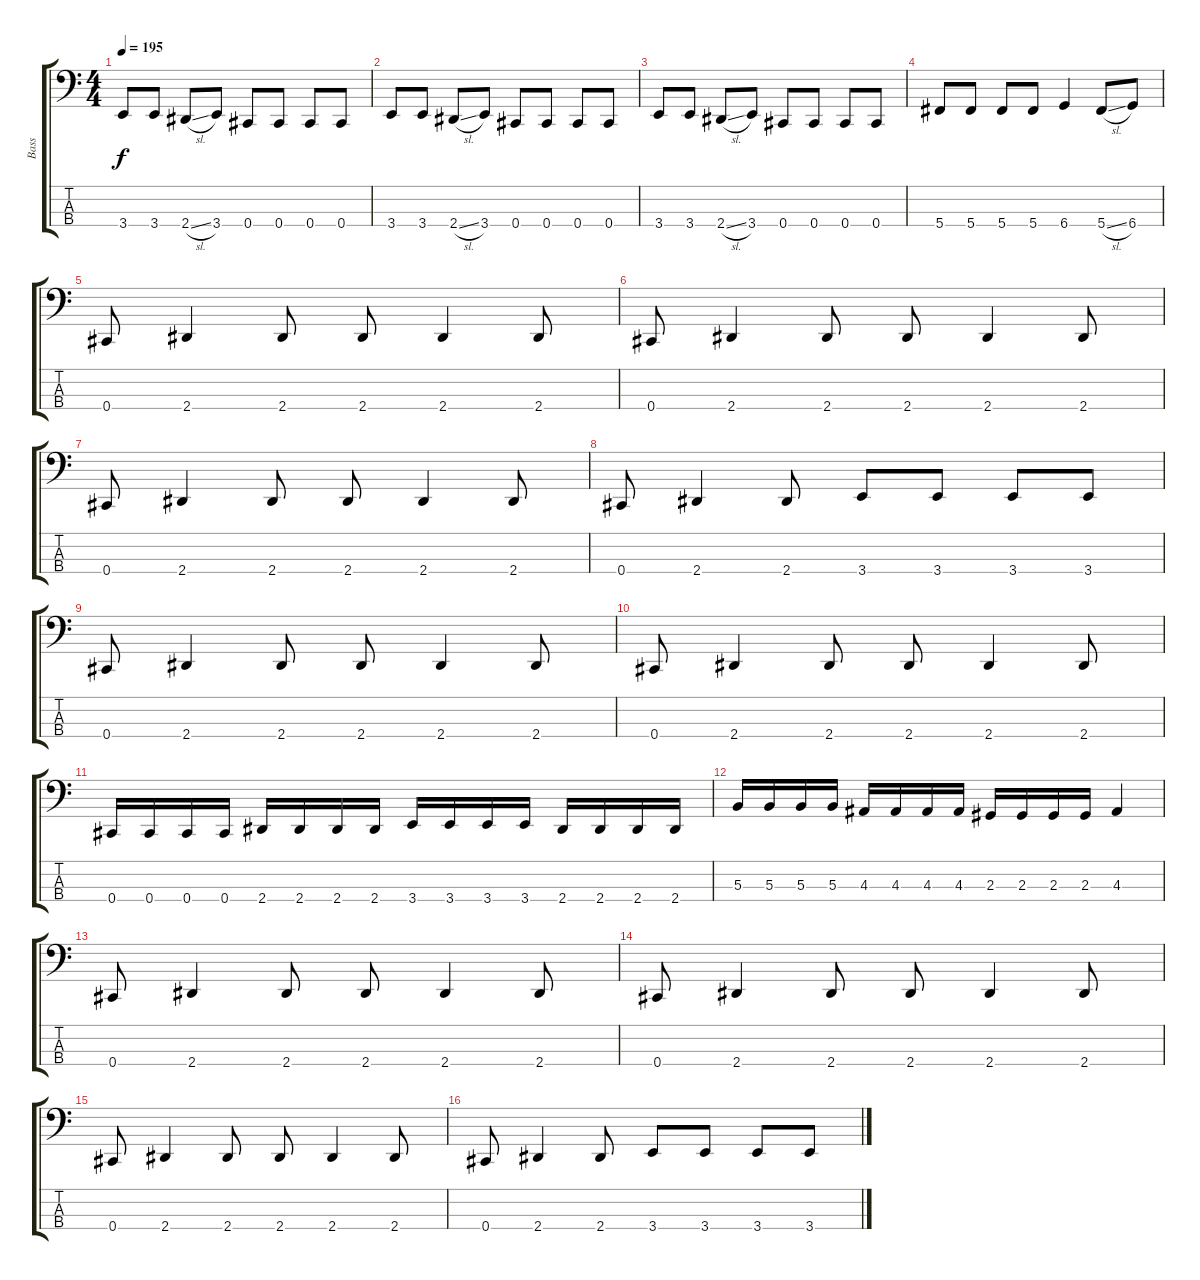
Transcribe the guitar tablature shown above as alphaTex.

\track ("Bass" "Bass") {instrument electricbasspick}
\staff {score tabs}
\tuning (E2 B1 Gb1 Db1) {hide}
\ts (4 4)
\tempo 195
\clef f4
\ks c
3.4.8{dy f} 3.4.8 2.4{sl}.8 3.4.8 0.4.8 0.4.8 0.4.8 0.4.8 |
3.4.8 3.4.8 2.4{sl}.8 3.4.8 0.4.8 0.4.8 0.4.8 0.4.8 |
3.4.8 3.4.8 2.4{sl}.8 3.4.8 0.4.8 0.4.8 0.4.8 0.4.8 |
5.4.8 5.4.8 5.4.8 5.4.8 6.4.4 5.4{sl}.8 6.4.8 |
0.4.8 2.4.4 2.4.8 2.4.8 2.4.4 2.4.8 |
0.4.8 2.4.4 2.4.8 2.4.8 2.4.4 2.4.8 |
0.4.8 2.4.4 2.4.8 2.4.8 2.4.4 2.4.8 |
0.4.8 2.4.4 2.4.8 3.4.8 3.4.8 3.4.8 3.4.8 |
0.4.8 2.4.4 2.4.8 2.4.8 2.4.4 2.4.8 |
0.4.8 2.4.4 2.4.8 2.4.8 2.4.4 2.4.8 |
0.4.16 0.4.16 0.4.16 0.4.16 2.4.16 2.4.16 2.4.16 2.4.16 3.4.16 3.4.16 3.4.16 3.4.16 2.4.16 2.4.16 2.4.16 2.4.16 |
5.3.16 5.3.16 5.3.16 5.3.16 4.3.16 4.3.16 4.3.16 4.3.16 2.3.16 2.3.16 2.3.16 2.3.16 4.3.4 |
0.4.8 2.4.4 2.4.8 2.4.8 2.4.4 2.4.8 |
0.4.8 2.4.4 2.4.8 2.4.8 2.4.4 2.4.8 |
0.4.8 2.4.4 2.4.8 2.4.8 2.4.4 2.4.8 |
0.4.8 2.4.4 2.4.8 3.4.8 3.4.8 3.4.8 3.4.8
